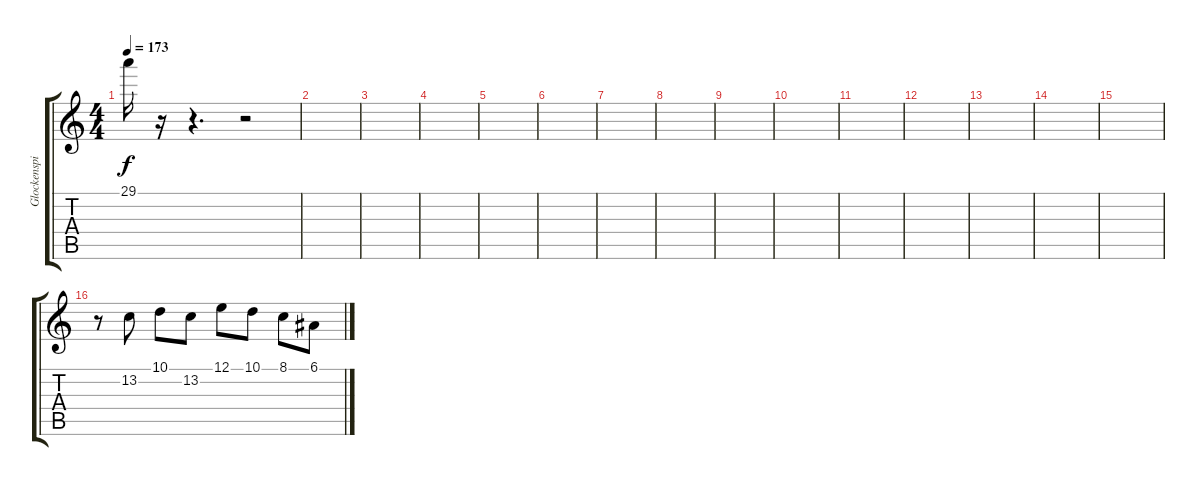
\track ("Glockenspiel" "Glockenspi") {instrument glockenspiel}
\staff {score tabs}
\tuning (E4 B3 G3 D3 A2 E2) {hide}
\ts (4 4)
\tempo 173
\clef g2
\ks c
29.1.16{dy f} r.16 r.4{d} r.2 |
|
|
|
|
|
|
|
|
|
|
|
|
|
|
r.8 13.2.8 10.1.8 13.2.8 12.1.8 10.1.8 8.1.8 6.1.8
